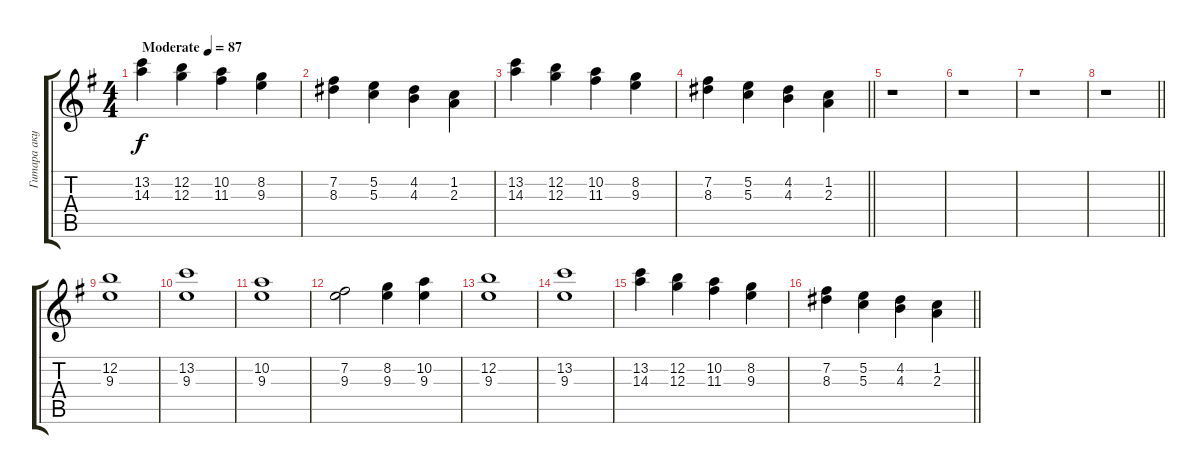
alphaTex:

\track ("Гитара акустика" "Гитара аку") {instrument acousticguitarnylon}
\staff {score tabs}
\tuning (E4 B3 G3 D3 A2 E2) {hide}
\ts (4 4)
\tempo (87 "Moderate")
\clef g2
\ks eminor
(13.2 14.3).4{dy f instrument acousticguitarnylon} (12.2 12.3).4 (10.2 11.3).4 (8.2 9.3).4 |
(7.2 8.3).4 (5.2 5.3).4 (4.2 4.3).4 (1.2 2.3).4 |
(13.2 14.3).4 (12.2 12.3).4 (10.2 11.3).4 (8.2 9.3).4 |
\barLineRight lightlight
(7.2 8.3).4 (5.2 5.3).4 (4.2 4.3).4 (1.2 2.3).4 |
r.1 |
r.1 |
r.1 |
\barLineRight lightlight
r.1 |
(12.2 9.3).1 |
(13.2 9.3).1 |
(10.2 9.3).1 |
(7.2 9.3).2 (8.2 9.3).4 (10.2 9.3).4 |
(12.2 9.3).1 |
(13.2 9.3).1 |
(13.2 14.3).4 (12.2 12.3).4 (10.2 11.3).4 (8.2 9.3).4 |
\barLineRight lightlight
(7.2 8.3).4 (5.2 5.3).4 (4.2 4.3).4 (1.2 2.3).4
